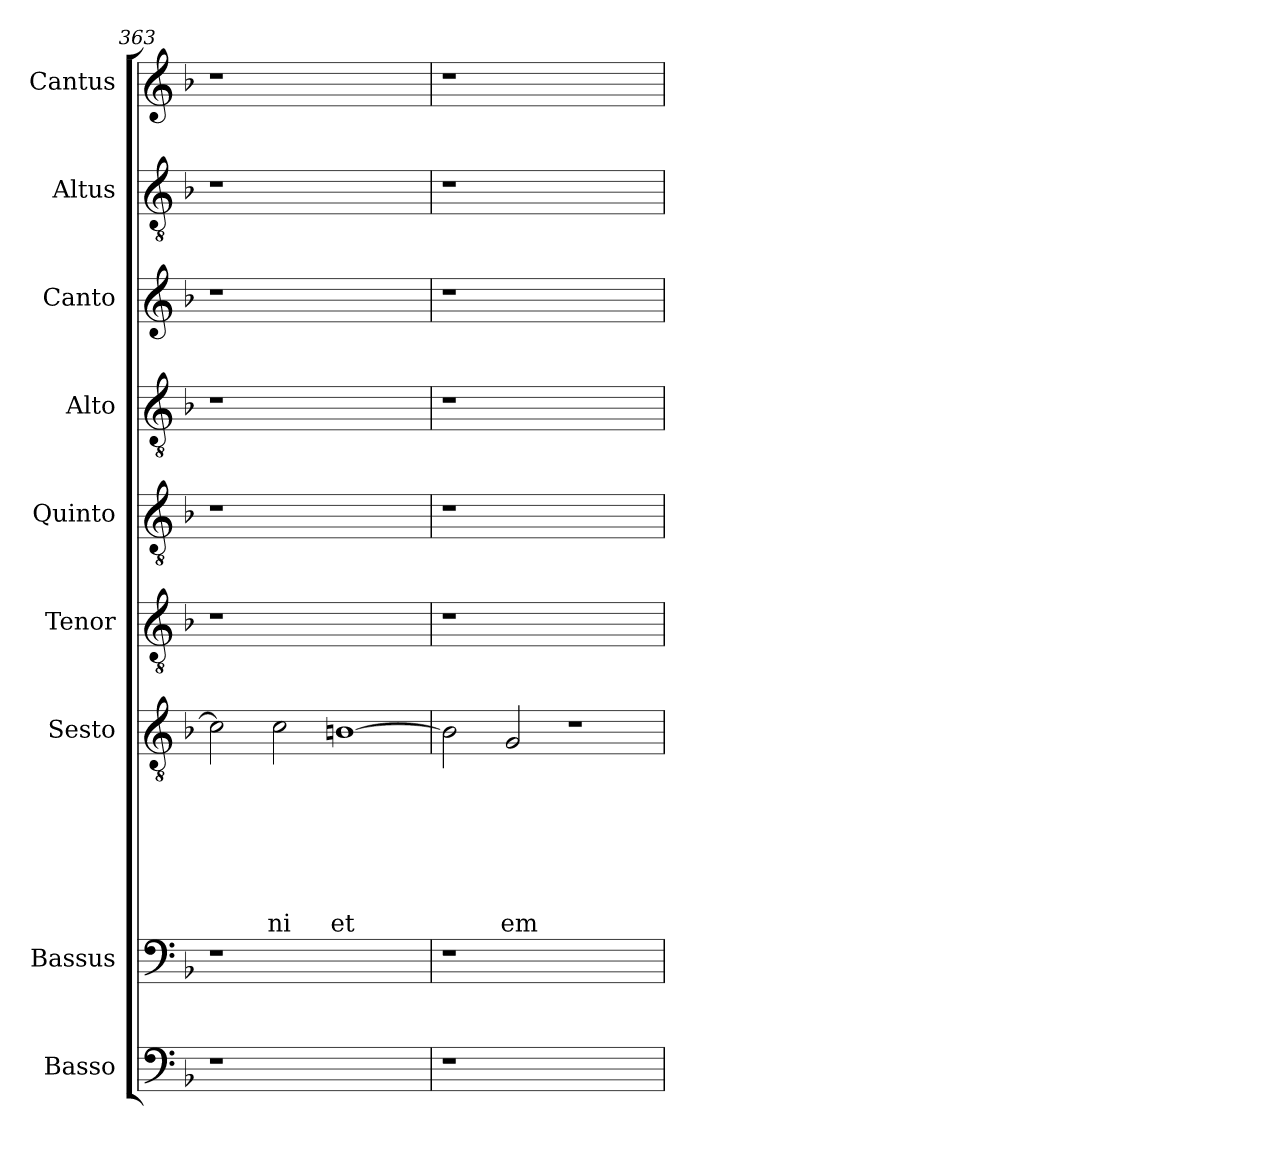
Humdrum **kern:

**kern	**kern	**kern	**text	**text	**text	**text	**text	**text	**text	**kern	**kern	**kern	**kern	**kern	**kern
*part9	*part8	*part7	*part7	*part7	*part7	*part7	*part7	*part7	*part7	*part6	*part5	*part4	*part3	*part2	*part1
*staff9	*staff8	*staff7	*staff7	*staff7	*staff7	*staff7	*staff7	*staff7	*staff7	*staff6	*staff5	*staff4	*staff3	*staff2	*staff1
*I"Basso	*I"Bassus	*I"Sesto	*	*	*	*	*	*	*	*I"Tenor	*I"Quinto	*I"Alto	*I"Canto	*I"Altus	*I"Cantus
*	*	*I'Sesto	*	*	*	*	*	*	*	*I'Tenor	*I'Quinto	*I'Alto	*I'Canto	*I'Altus	*I'Cantus
*clefF4	*clefF4	*clefGv2	*	*	*	*	*	*	*	*clefGv2	*clefGv2	*clefGv2	*clefG2	*clefGv2	*clefG2
*k[b-]	*k[b-]	*k[b-]	*	*	*	*	*	*	*	*k[b-]	*k[b-]	*k[b-]	*k[b-]	*k[b-]	*k[b-]
*F:	*F:	*F:	*	*	*	*	*	*	*	*F:	*F:	*F:	*F:	*F:	*F:
=363	=363	=363	=363	=363	=363	=363	=363	=363	=363	=363	=363	=363	=363	=363	=363
1r	1r	2c\]	.	.	.	.	.	.	.	1r	1r	1r	1r	1r	1r
!	!	!	!	!	!	!	!	!	!LO:LY:b	!	!	!	!	!	!
.	.	2c\	.	.	.	.	.	.	-ni	.	.	.	.	.	.
!	!	!	!	!	!	!	!	!	!LO:LY:b	!	!	!	!	!	!
1ryy	1ryy	[>1B	.	.	.	.	.	.	et	1ryy	1ryy	1ryy	1ryy	1ryy	1ryy
=364	=364	=364	=364	=364	=364	=364	=364	=364	=364	=364	=364	=364	=364	=364	=364
1r	1r	2B\]	.	.	.	.	.	.	.	1r	1r	1r	1r	1r	1r
!	!	!	!	!	!	!	!	!	!LO:LY:b	!	!	!	!	!	!
.	.	2G/	.	.	.	.	.	.	em-	.	.	.	.	.	.
1ryy	1ryy	1r	.	.	.	.	.	.	.	1ryy	1ryy	1ryy	1ryy	1ryy	1ryy
=	=	=	=	=	=	=	=	=	=	=	=	=	=	=	=
*-	*-	*-	*-	*-	*-	*-	*-	*-	*-	*-	*-	*-	*-	*-	*-
